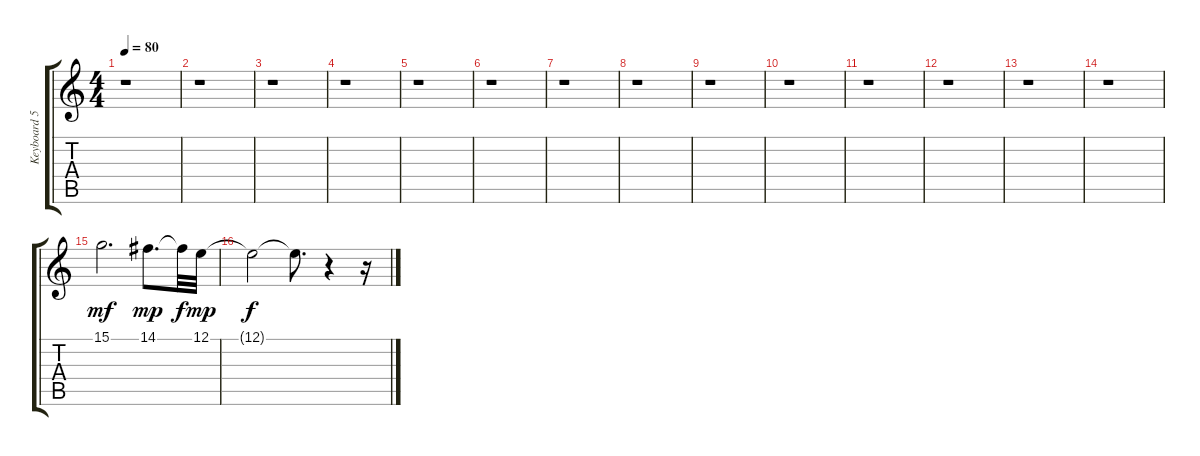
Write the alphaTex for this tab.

\track ("Keyboard 5" "Keyboard 5") {instrument choiraahs}
\staff {score tabs}
\tuning (E4 B3 G3 D3 A2 E2) {hide}
\ts (4 4)
\tempo 80
\clef g2
\ks c
r.1{dy mf} |
r.1 |
r.1 |
r.1 |
r.1 |
r.1 |
r.1 |
r.1 |
r.1 |
r.1 |
r.1 |
r.1 |
r.1 |
r.1 |
15.1.2{d} 14.1.8{d dy mp} 14.1{t}.32{dy f} 12.1.32{dy mp} |
12.1{t}.2{dy f} 12.1{t}.8{d} r.4 r.16
